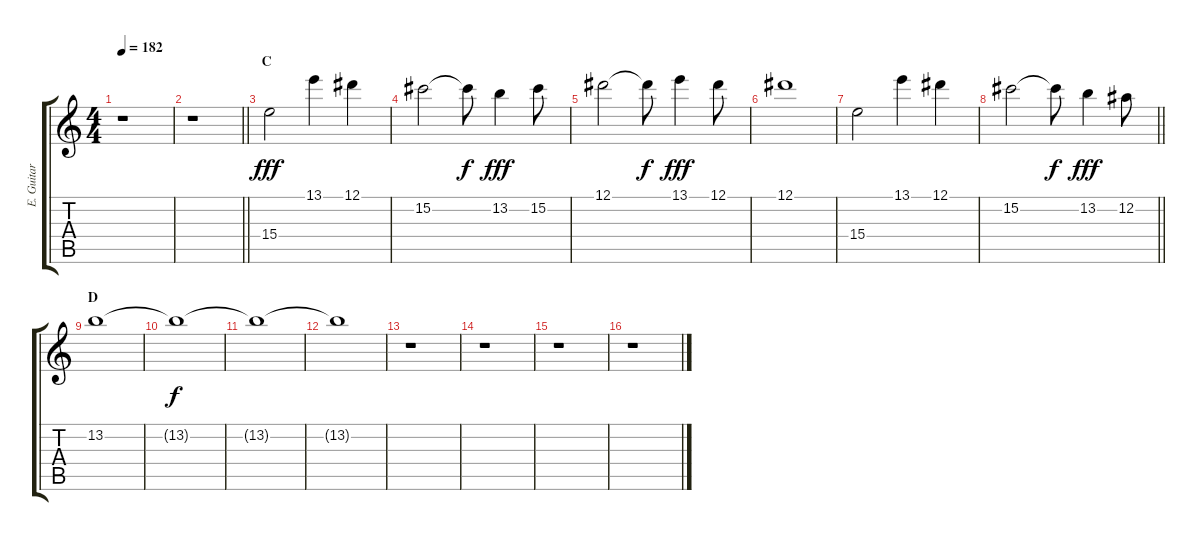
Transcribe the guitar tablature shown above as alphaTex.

\track ("E. Guitar I" "E. Guitar ") {instrument overdrivenguitar}
\staff {score tabs}
\tuning (Eb4 Bb3 Gb3 Db3 Ab2 Eb2) {hide}
\ts (4 4)
\tempo 182
\clef g2
\ks c
r.1{dy fff} |
\barLineRight lightlight
r.1 |
\section ("" "C")
15.4.2 13.1.4 12.1.4 |
15.2.2 15.2{t}.8{dy f} 13.2.4{dy fff} 15.2.8 |
12.1.2 12.1{t}.8{dy f} 13.1.4{dy fff} 12.1.8 |
12.1.1 |
15.4.2 13.1.4 12.1.4 |
\barLineRight lightlight
15.2.2 15.2{t}.8{dy f} 13.2.4{dy fff} 12.2.8 |
\section ("" "D")
13.2.1 |
13.2{t}.1{dy f} |
13.2{t}.1 |
13.2{t}.1 |
r.1 |
r.1 |
r.1 |
r.1
